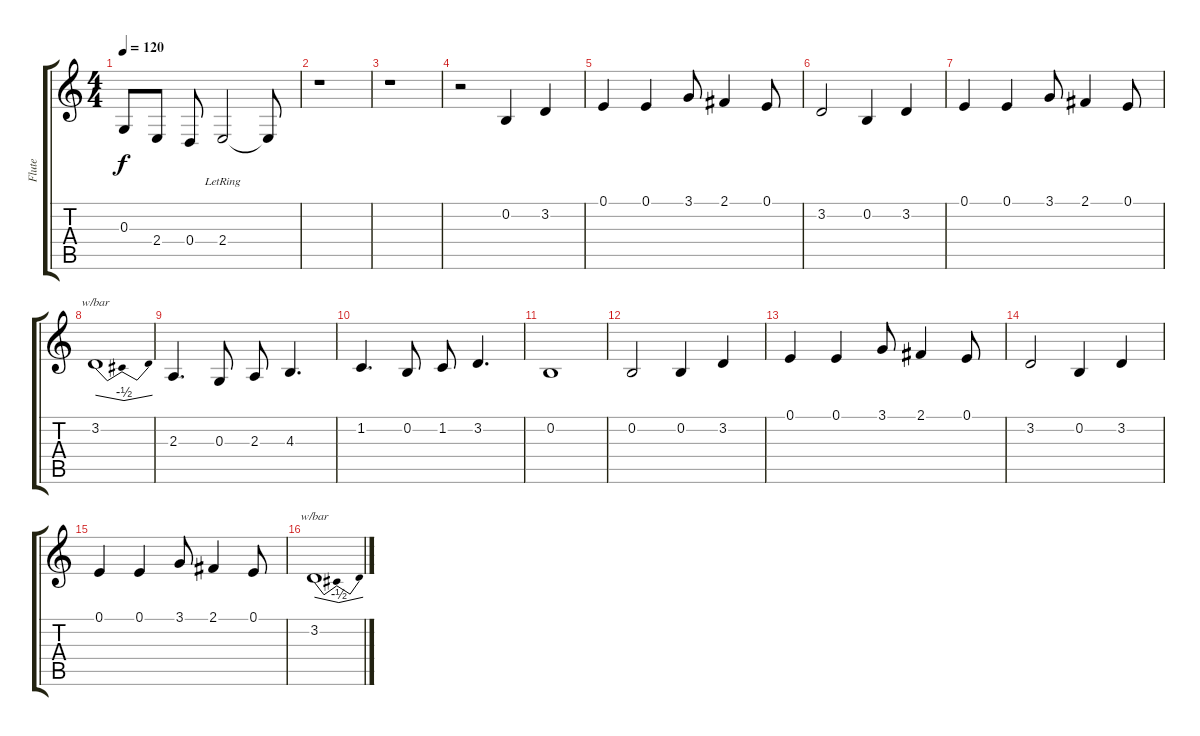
\track ("Flute" "Flute") {instrument sopranosax}
\staff {score tabs}
\tuning (E4 B3 G3 D3 A2 E2) {hide}
\ts (4 4)
\tempo 120
\clef g2
\ks c
0.3.8{dy f} 2.4.8 0.4.8 2.4{lr}.2 2.4{t}.8 |
r.1 |
r.1 |
r.2 0.2.4 3.2.4 |
0.1.4 0.1.4 3.1.8 2.1.4 0.1.8 |
3.2.2 0.2.4 3.2.4 |
0.1.4 0.1.4 3.1.8 2.1.4 0.1.8 |
3.2.1{tbe (dip default 0 0 15 -2 60 0)} |
2.3.4{d} 0.3.8 2.3.8 4.3.4{d} |
1.2.4{d} 0.2.8 1.2.8 3.2.4{d} |
0.2.1 |
0.2.2 0.2.4 3.2.4 |
0.1.4 0.1.4 3.1.8 2.1.4 0.1.8 |
3.2.2 0.2.4 3.2.4 |
0.1.4 0.1.4 3.1.8 2.1.4 0.1.8 |
3.2.1{tbe (dip default 0 0 15 -2 60 0)}
